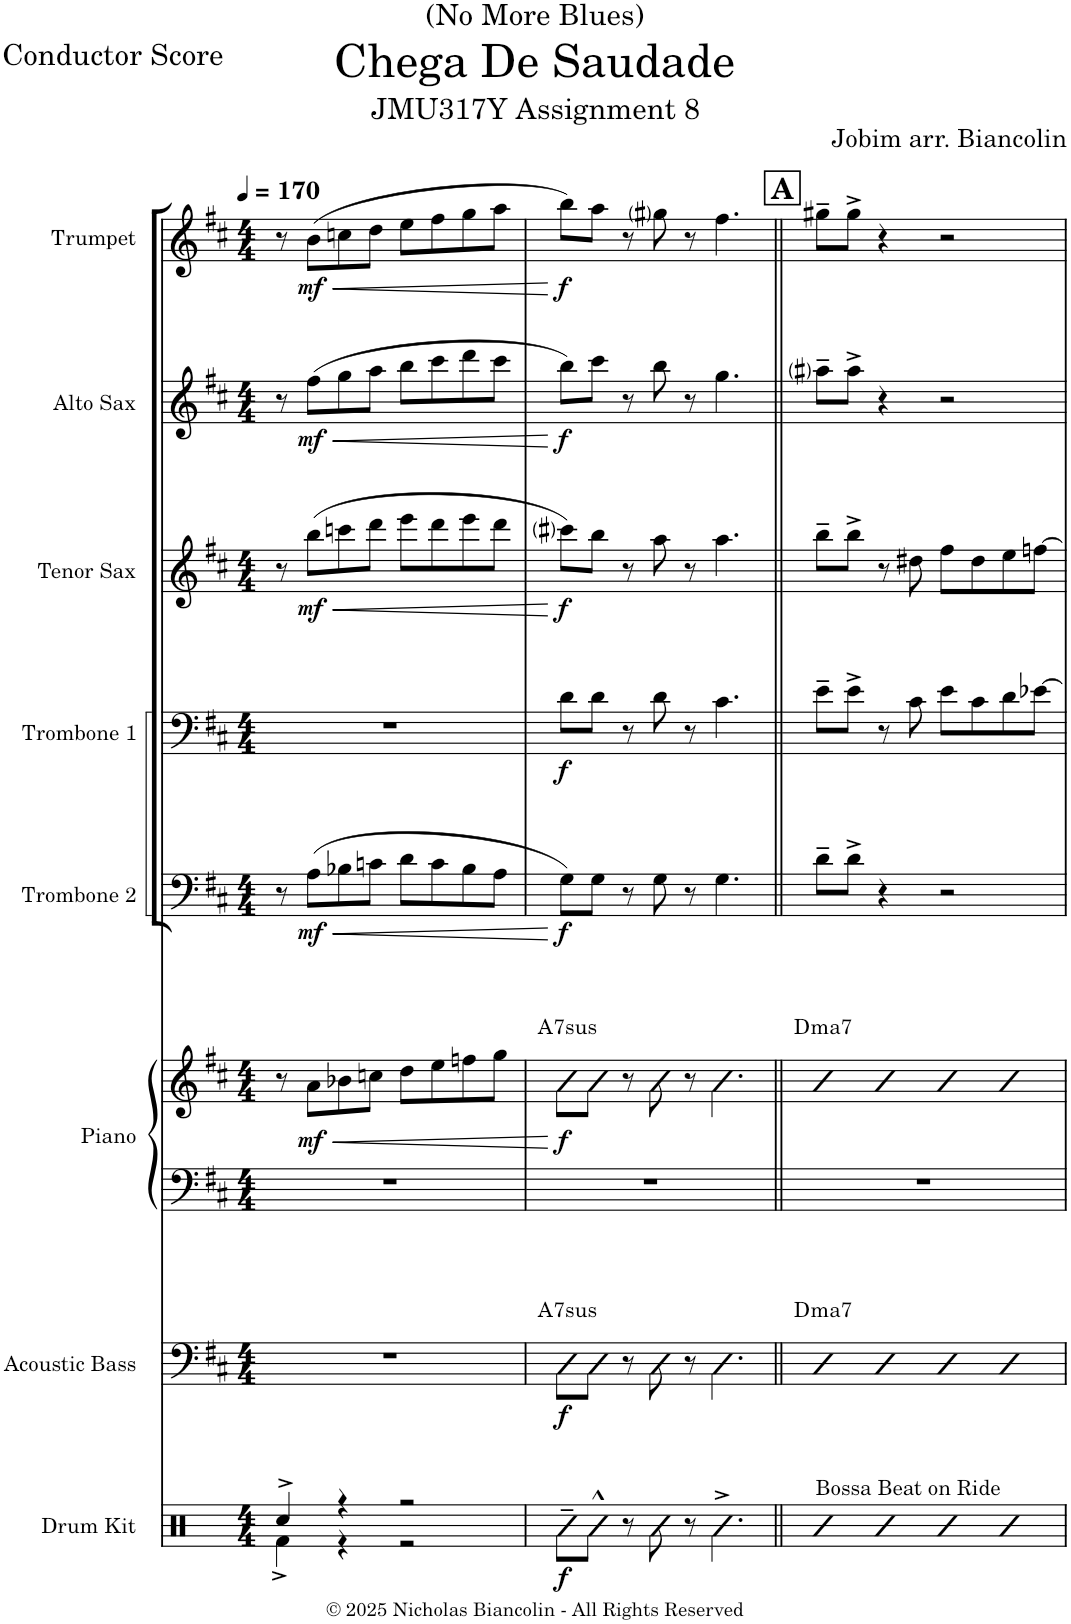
**kern	**dynam	**kern	**dynam	**harte	**kern	**kern	**dynam	**harte	**kern	**dynam	**kern	**dynam	**kern	**dynam	**kern	**dynam	**kern	**dynam
*part8	*part8	*part7	*part7	*part7	*part6	*part6	*part6	*part6	*part5	*part5	*part4	*part4	*part3	*part3	*part2	*part2	*part1	*part1
*staff9	*staff9	*staff8	*staff8	*	*staff7	*staff6	*staff6/7	*	*staff5	*staff5	*staff4	*staff4	*staff3	*staff3	*staff2	*staff2	*staff1	*staff1
*I"Drum Kit	*	*I"Acoustic Bass	*	*	*I"Piano	*	*	*	*I"Trombone 2	*	*I"Trombone 1	*	*I"Tenor Sax	*	*I"Alto Sax	*	*I"Trumpet	*
*I'D. Kit	*	*I'Bass	*	*	*I'Pno.	*	*	*	*I'Tbn. 2	*	*I'Tbn. 1	*	*I'Tenor	*	*I'Alto	*	*I'Tpt.	*
*clefX	*	*clefF4	*	*	*clefF4	*clefG2	*	*	*clefF4	*	*clefF4	*	*clefG2	*	*clefG2	*	*clefG2	*
*	*	*Trd7c12	*	*	*	*	*	*	*	*	*	*	*Trd8c14	*	*Trd5c9	*	*Trd1c2	*
*k[]	*	*k[f#c#]	*	*	*k[f#c#]	*k[f#c#]	*	*	*k[f#c#]	*	*k[f#c#]	*	*k[f#c#]	*	*k[f#c#]	*	*k[f#c#]	*
*M4/4	*	*M4/4	*	*	*M4/4	*M4/4	*	*	*M4/4	*	*M4/4	*	*M4/4	*	*M4/4	*	*M4/4	*
*MM170	*	*MM170	*	*	*MM170	*MM170	*	*	*MM170	*	*MM170	*	*MM170	*	*MM170	*	*MM170	*
=1	=1	=1	=1	=1	=1	=1	=1	=1	=1	=1	=1	=1	=1	=1	=1	=1	=1	=1
*^	*	*	*	*	*	*	*	*	*	*	*	*	*	*	*	*	*	*
4Rcc^/	4Rf^\	.	1r	.	.	1r	8r	.	.	8r	.	1r	.	8r	.	8r	.	8r	.
!	!	!	!	!	!	!	!	!LO:HP:b	!	!	!LO:HP:b	!	!	!	!LO:HP:b	!	!LO:HP:b	!	!LO:HP:b
!	!	!	!	!	!	!	!	!LO:DY:n=1:b	!	!	!LO:DY:n=1:b	!	!	!	!LO:DY:n=1:b	!	!LO:DY:n=1:b	!	!LO:DY:n=1:b
.	.	.	.	.	.	.	8a\L	< mf	.	(8A\L	< mf	.	.	(8bb\L	< mf	(8ff#\L	< mf	(8b\L	< mf
4r	4r	.	.	.	.	.	8b-X\	.	.	8B-X\	.	.	.	8cccn\	.	8gg\	.	8ccn\	.
.	.	.	.	.	.	.	8ccn\J	.	.	8cn\J	.	.	.	8ddd\J	.	8aa\J	.	8dd\J	.
2r	2r	.	.	.	.	.	8dd\L	.	.	8d\L	.	.	.	8eee\L	.	8bb\L	.	8ee\L	.
.	.	.	.	.	.	.	8ee\	.	.	8c\	.	.	.	8ddd\	.	8ccc#\	.	8ff#\	.
.	.	.	.	.	.	.	8ffn\	.	.	8B-\	.	.	.	8eee\	.	8ddd\	.	8gg\	.
.	.	.	.	.	.	.	8gg\J	.	.	8A\J	.	.	.	8ddd\J	.	8ccc#\J	.	8aa\J	.
*v	*v	*	*	*	*	*	*	*	*	*	*	*	*	*	*	*	*	*	*
.	.	.	.	.	.	.	[	.	.	[	.	.	.	[	.	[	.	[
=2	=2	=2	=2	=2	=2	=2	=2	=2	=2	=2	=2	=2	=2	=2	=2	=2	=2	=2
!	!LO:DY:b	!	!LO:DY:b	!LO:H:kt=7sus	!	!	!LO:DY:b	!LO:H:kt=7sus	!	!LO:DY:b	!	!LO:DY:b	!	!LO:DY:b	!	!LO:DY:b	!	!LO:DY:b
8R~\L	f	8aaa\L	f	A:sus4(7)	1r	8aa\L	f	A:sus4(7)	8G\L)	f	8d\L	f	8ccc#i\L)	f	8bb\L)	f	8bb\L)	f
8R^^\J	.	8ggg\J	.	.	.	8gg\J	.	.	8G\J	.	8d\J	.	8bb\J	.	8ccc#\J	.	8aa\J	.
8r	.	8r	.	.	.	8r	.	.	8r	.	8r	.	8r	.	8r	.	8r	.
8R\	.	8fff#\	.	.	.	8ff#\	.	.	8G\	.	8d\	.	8aa\	.	8bb\	.	8gg#i\	.
8r	.	8r	.	.	.	8r	.	.	8r	.	8r	.	8r	.	8r	.	8r	.
4.R^\	.	4.eee\	.	.	.	4.ee\	.	.	4.G\	.	4.c#\	.	4.aa\	.	4.gg\	.	4.ff#\	.
!!LO:REH:place=s1:a:B:cj:fs=14:t=A
=3||	=3||	=3||	=3||	=3||	=3||	=3||	=3||	=3||	=3||	=3||	=3||	=3||	=3||	=3||	=3||	=3||	=3||	=3||
!LO:TX:a:t=Bossa Beat on Ride	!	!	!	!LO:H:kt=ma7	!	!	!	!LO:H:kt=ma7	!	!	!	!	!	!	!	!	!	!
4R	.	4bb	.	D:maj7	1r	4b	.	D:maj7	8d~\L	.	8e~\L	.	8bb~\L	.	8aa#i~\L	.	8gg#X~\L	.
.	.	.	.	.	.	.	.	.	8d^\J	.	8e^\J	.	8bb^\J	.	8aa#^\J	.	8gg#^\J	.
4R	.	4bb	.	.	.	4b	.	.	4r	.	8r	.	8r	.	4r	.	4r	.
.	.	.	.	.	.	.	.	.	.	.	8c#\	.	8dd#X\	.	.	.	.	.
4R	.	4bb	.	.	.	4b	.	.	2r	.	8e\L	.	8ff#\L	.	2r	.	2r	.
.	.	.	.	.	.	.	.	.	.	.	8c#\	.	8dd#\	.	.	.	.	.
4R	.	4bb	.	.	.	4b	.	.	.	.	8d\	.	8ee\	.	.	.	.	.
.	.	.	.	.	.	.	.	.	.	.	[8e-X\J	.	[8ffn\J	.	.	.	.	.
=	=	=	=	=	=	=	=	=	=	=	=	=	=	=	=	=	=	=
*-	*-	*-	*-	*-	*-	*-	*-	*-	*-	*-	*-	*-	*-	*-	*-	*-	*-	*-
